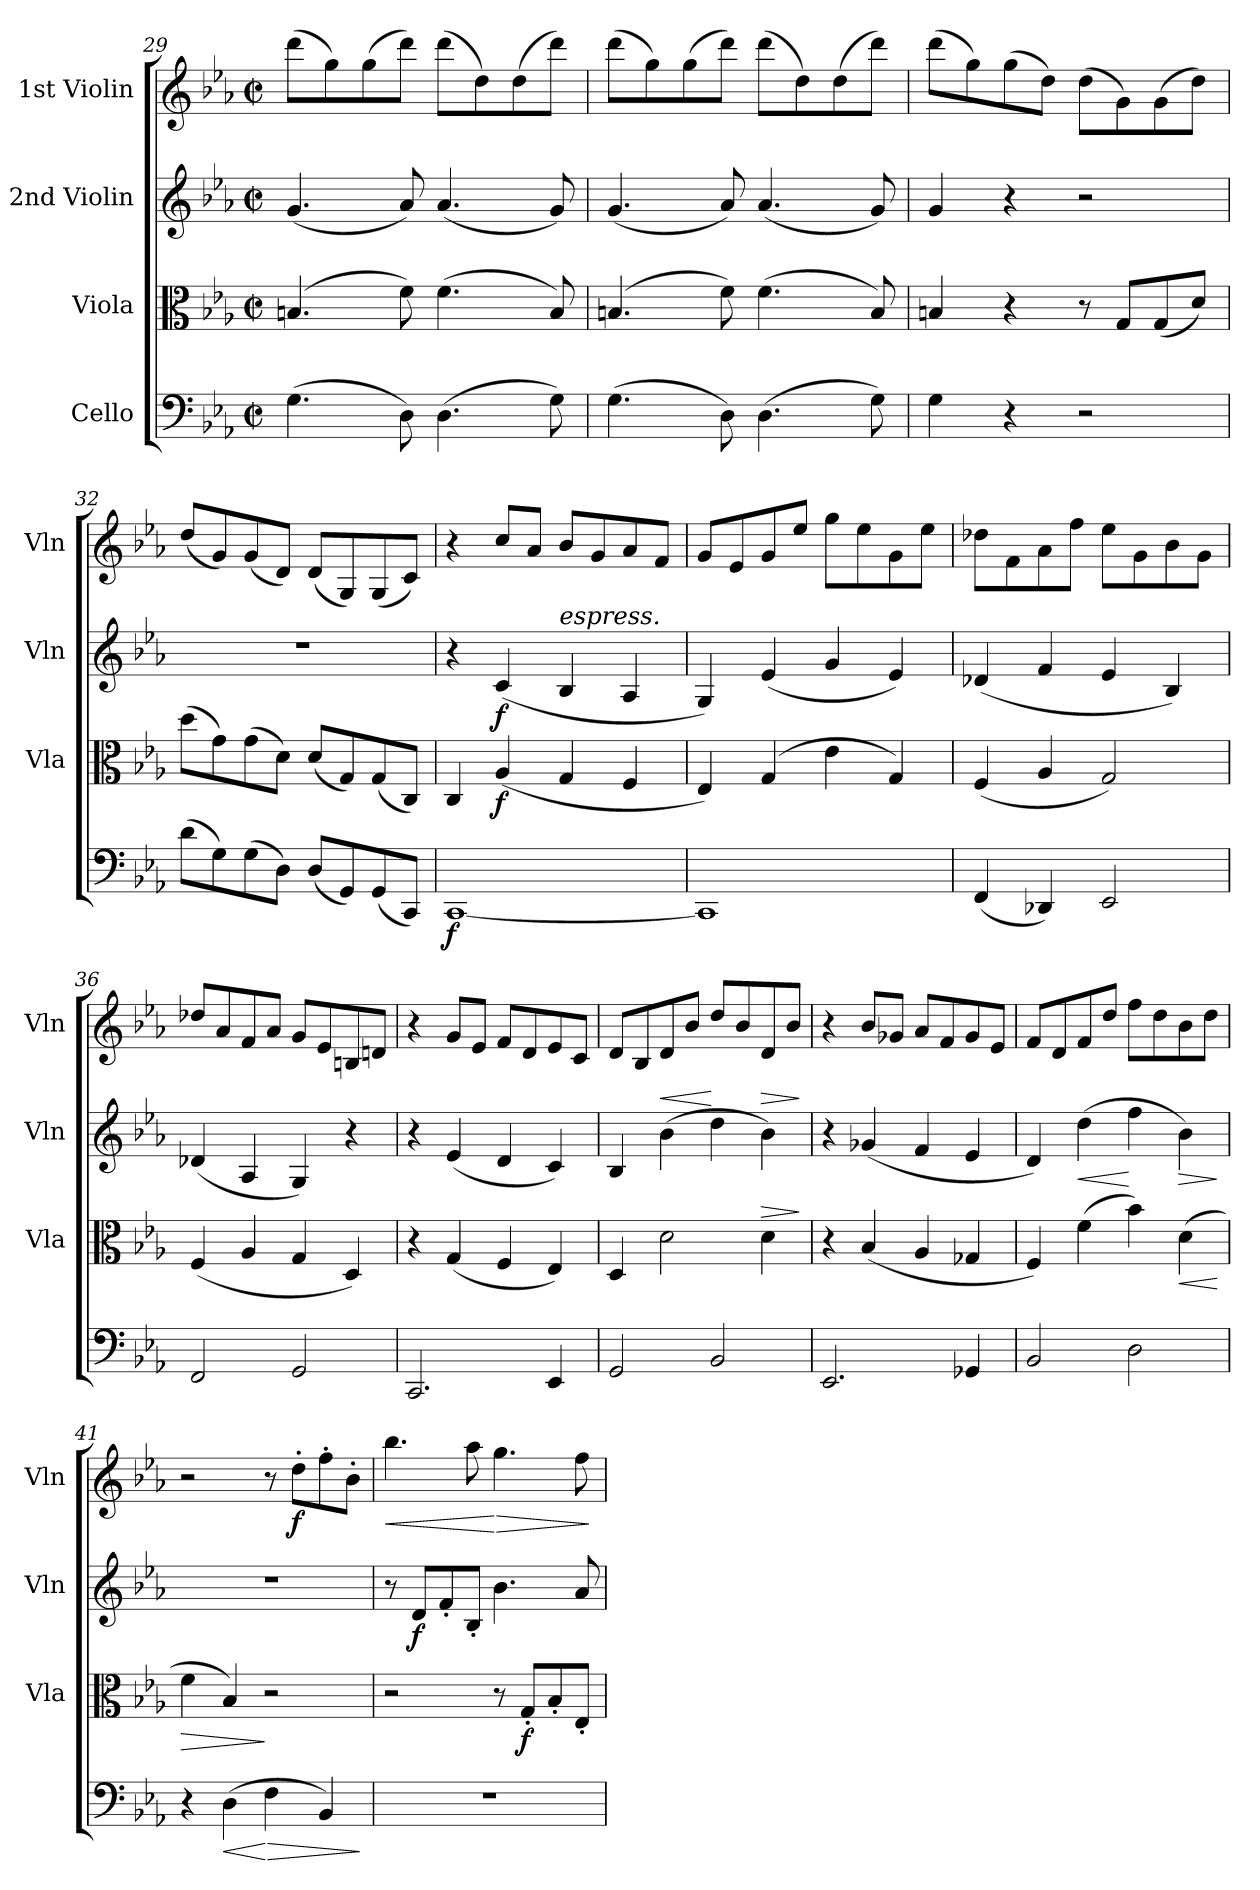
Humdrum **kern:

**kern	**dynam	**kern	**dynam	**kern	**dynam	**kern	**dynam
*part4	*part4	*part3	*part3	*part2	*part2	*part1	*part1
*staff4	*staff4	*staff3	*staff3	*staff2	*staff2	*staff1	*staff1
*I"Cello	*	*I"Viola	*	*I"2nd Violin	*	*I"1st Violin	*
*	*	*I'Vla	*	*I'Vln	*	*I'Vln	*
*clefF4	*	*clefC3	*	*clefG2	*	*clefG2	*
*k[b-e-a-]	*	*k[b-e-a-]	*	*k[b-e-a-]	*	*k[b-e-a-]	*
*c:	*	*c:	*	*c:	*	*c:	*
*M2/2	*	*M2/2	*	*M2/2	*	*M2/2	*
*met(c|)	*	*met(c|)	*	*met(c|)	*	*met(c|)	*
=29	=29	=29	=29	=29	=29	=29	=29
(4.G\	.	(4.Bn/	.	(4.g/	.	(8ddd\L	.
.	.	.	.	.	.	8gg\)	.
.	.	.	.	.	.	(8gg\	.
8D\)	.	8f\)	.	8a-/)	.	8ddd\J)	.
(4.D\	.	(4.f\	.	(4.a-/	.	(8ddd\L	.
.	.	.	.	.	.	8dd\)	.
.	.	.	.	.	.	(8dd\	.
8G\)	.	8B/)	.	8g/)	.	8ddd\J)	.
=30	=30	=30	=30	=30	=30	=30	=30
(4.G\	.	(4.Bn/	.	(4.g/	.	(8ddd\L	.
.	.	.	.	.	.	8gg\)	.
.	.	.	.	.	.	(8gg\	.
8D\)	.	8f\)	.	8a-/)	.	8ddd\J)	.
(4.D\	.	(4.f\	.	(4.a-/	.	(8ddd\L	.
.	.	.	.	.	.	8dd\)	.
.	.	.	.	.	.	(8dd\	.
8G\)	.	8B/)	.	8g/)	.	8ddd\J)	.
=31	=31	=31	=31	=31	=31	=31	=31
4G\	.	4Bn/	.	4g/	.	(8ddd\L	.
.	.	.	.	.	.	8gg\)	.
4r	.	4r	.	4r	.	(8gg\	.
.	.	.	.	.	.	8dd\J)	.
2r	.	8r	.	2r	.	(8dd\L	.
.	.	8G/L	.	.	.	8g\)	.
.	.	(8G/	.	.	.	(8g\	.
.	.	8d/J)	.	.	.	8dd\J)	.
=32	=32	=32	=32	=32	=32	=32	=32
(8d\L	.	(8dd\L	.	1r	.	(8dd/L	.
8G\)	.	8g\)	.	.	.	8g/)	.
(8G\	.	(8g\	.	.	.	(8g/	.
8D\J)	.	8d\J)	.	.	.	8d/J)	.
(8D/L	.	(8d/L	.	.	.	(8d/L	.
8GG/)	.	8G/)	.	.	.	8G/)	.
(8GG/	.	(8G/	.	.	.	(8G/	.
8CC/J)	.	8C/J)	.	.	.	8c/J)	.
=33	=33	=33	=33	=33	=33	=33	=33
!	!LO:DY:b	!	!	!	!	!	!
[1CC	f	4C/	.	4r	.	4r	.
!	!	!	!LO:DY:b	!	!LO:DY:b	!	!
.	.	(4A-/	f	(4c/	f	8cc\L	.
.	.	.	.	.	.	8a-/J	.
!	!	!	!	!LO:TX:a:i:t=espress.	!	!	!
.	.	4G/	.	4B-/	.	8b-/L	.
.	.	.	.	.	.	8g/	.
.	.	4F/	.	4A-/	.	8a-/	.
.	.	.	.	.	.	8f/J	.
=34	=34	=34	=34	=34	=34	=34	=34
1CC]	.	4E-/)	.	4G/)	.	8g/L	.
.	.	.	.	.	.	8e-/	.
.	.	(4G/	.	(4e-/	.	8g/	.
.	.	.	.	.	.	8ee-/J	.
.	.	4e-\	.	4g/	.	8gg\L	.
.	.	.	.	.	.	8ee-\	.
.	.	4G/)	.	4e-/)	.	8g\	.
.	.	.	.	.	.	8ee-\J	.
=35	=35	=35	=35	=35	=35	=35	=35
(4FF/	.	(4F/	.	(4d-X/	.	8dd-X\L	.
.	.	.	.	.	.	8f\	.
4DD-X/)	.	4A-/	.	4f/	.	8a-\	.
.	.	.	.	.	.	8ff\J	.
2EE-/	.	2G/)	.	4e-/	.	8ee-\L	.
.	.	.	.	.	.	8g\	.
.	.	.	.	4B-/)	.	8b-\	.
.	.	.	.	.	.	8g\J	.
=36	=36	=36	=36	=36	=36	=36	=36
2FF/	.	(4F/	.	(4d-X/	.	8dd-X/L	.
.	.	.	.	.	.	8a-/	.
.	.	4A-/	.	4A-/	.	8f/	.
.	.	.	.	.	.	8a-/J	.
2GG/	.	4G/	.	4G/)	.	8g/L	.
.	.	.	.	.	.	8e-/	.
.	.	4D/)	.	4r	.	8Bn/	.
.	.	.	.	.	.	8dn/J	.
=37	=37	=37	=37	=37	=37	=37	=37
2.CC/	.	4r	.	4r	.	4r	.
.	.	(4G/	.	(4e-/	.	8g/L	.
.	.	.	.	.	.	8e-/J	.
.	.	4F/	.	4d/	.	8f/L	.
.	.	.	.	.	.	8d/	.
4EE-/	.	4E-/)	.	4c/)	.	8e-/	.
.	.	.	.	.	.	8c/J	.
=38	=38	=38	=38	=38	=38	=38	=38
2GG/	.	4D/	.	4B-/	.	8d/L	.
.	.	.	.	.	.	8B-/	.
!	!	!	!	!	!LO:HP:a	!	!
.	.	2d\	.	(4b-\	<	8d/	.
.	.	.	.	.	.	8b-/J	.
2BB-/	.	.	.	4dd\	[	8dd/L	.
.	.	.	.	.	.	8b-/	.
!	!	!	!LO:HP:a	!	!LO:HP:a	!	!
.	.	4d\	>	4b-\)	>	8d/	.
.	.	.	.	.	.	8b-/J	.
.	.	.	]	.	]	.	.
=39	=39	=39	=39	=39	=39	=39	=39
2.EE-/	.	4r	.	4r	.	4r	.
.	.	(4B-/	.	(4g-X/	.	8b-\L	.
.	.	.	.	.	.	8g-X/J	.
.	.	4A-/	.	4f/	.	8a-/L	.
.	.	.	.	.	.	8f/	.
4GG-X/	.	4G-X/	.	4e-/	.	8g-/	.
.	.	.	.	.	.	8e-/J	.
=40	=40	=40	=40	=40	=40	=40	=40
2BB-/	.	4F/)	.	4d/)	.	8f/L	.
.	.	.	.	.	.	8d/	.
!	!	!	!	!	!LO:HP:b	!	!
.	.	(4f\	.	(4dd\	<	8f/	.
.	.	.	.	.	.	8dd/J	.
2D\	.	4b-\)	.	4ff\	[	8ff\L	.
.	.	.	.	.	.	8dd\	.
!	!	!	!LO:HP:b	!	!LO:HP:b	!	!
.	.	(4d\	<	4b-\)	>	8b-\	.
.	.	.	.	.	.	8dd\J	.
.	.	.	[	.	]	.	.
=41	=41	=41	=41	=41	=41	=41	=41
!	!	!	!LO:HP:b	!	!	!	!
4r	.	4f\	>	1r	.	2r	.
!	!LO:HP:b	!	!	!	!	!	!
(4D\	<	4B-/)	.	.	.	.	.
!	!LO:HP:n=1:b	!	!	!	!	!	!
4F\	[ >	2r	]	.	.	8r	.
!	!	!	!	!	!	!	!LO:DY:b
.	.	.	.	.	.	8dd'\L	f
4BB-/)	.	.	.	.	.	8ff'\	.
.	.	.	.	.	.	8b-'\J	.
.	]	.	.	.	.	.	.
=42	=42	=42	=42	=42	=42	=42	=42
!	!	!	!	!	!	!	!LO:HP:b
1r	.	2r	.	8r	.	4.bb-\	<
!	!	!	!	!	!LO:DY:b	!	!
.	.	.	.	8d/L	f	.	.
.	.	.	.	8f'/	.	.	.
.	.	.	.	8B-'/J	.	8aa-\	.
!	!	!	!	!	!	!	!LO:HP:n=1:b
.	.	8r	.	4.b-\	.	4.gg\	[ >
!	!	!	!LO:DY:b	!	!	!	!
.	.	8G'/L	f	.	.	.	.
.	.	8B-'/	.	.	.	.	.
.	.	8E-'/J	.	8a-/	.	8ff\	.
.	.	.	.	.	.	.	]
=	=	=	=	=	=	=	=
*-	*-	*-	*-	*-	*-	*-	*-
